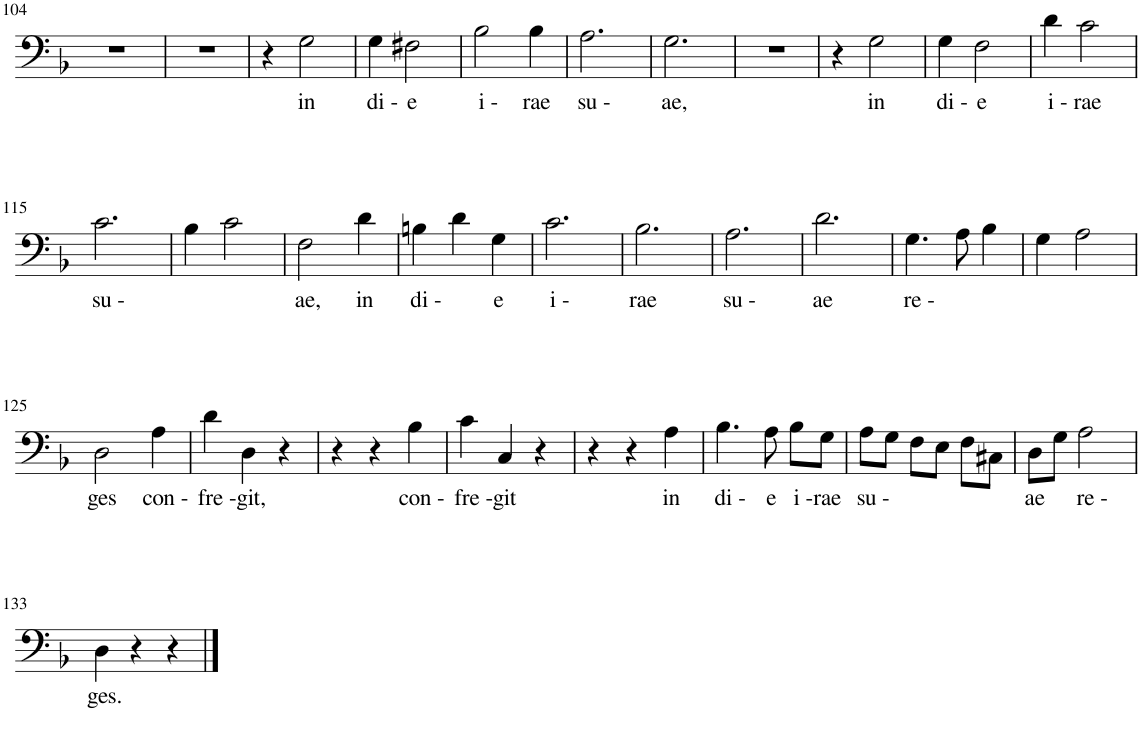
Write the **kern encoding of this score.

**kern	**text
*part1	*part1
*staff1	*staff1
*I"Baryton, Bass	*
*I'Bar.	*
!!LO:PB:g=z
*clefF4	*
*k[b-]	*
*M3/4	*
=104	=104
2.r	.
=105	=105
2.r	.
=106	=106
4r	.
!	!LO:LY:b
2G\	in
=107	=107
!	!LO:LY:b
4G\	di -
!	!LO:LY:b
2F#X\	e
=108	=108
!	!LO:LY:b
2B-\	i -
!	!LO:LY:b
4B-\	rae
=109	=109
!	!LO:LY:b
2.A\	su -
=110	=110
!	!LO:LY:b
2.G\	ae,
=111	=111
2.r	.
=112	=112
4r	.
!	!LO:LY:b
2G\	in
=113	=113
!	!LO:LY:b
4G\	di -
!	!LO:LY:b
2F\	e
=114	=114
!	!LO:LY:b
4d\	i -
!	!LO:LY:b
2c\	rae
!!LO:LB:g=z
=115	=115
!	!LO:LY:b
2.c\	su -
=116	=116
4B-\	.
2c\	.
=117	=117
!	!LO:LY:b
2F\	ae,
!	!LO:LY:b
4d\	in
=118	=118
!	!LO:LY:b
4Bn\	di -
4d\	.
!	!LO:LY:b
4G\	e
=119	=119
!	!LO:LY:b
2.c\	i -
=120	=120
!	!LO:LY:b
2.B-\	rae
=121	=121
!	!LO:LY:b
2.A\	su -
=122	=122
!	!LO:LY:b
2.d\	ae
=123	=123
!	!LO:LY:b
4.G\	re -
8A\	.
4B-\	.
=124	=124
4G\	.
2A\	.
!!LO:LB:g=z
=125	=125
!	!LO:LY:b
2D\	ges
!	!LO:LY:b
4A\	con -
=126	=126
!	!LO:LY:b
4d\	fre -
!	!LO:LY:b
4D\	git,
4r	.
=127	=127
4r	.
4r	.
!	!LO:LY:b
4B-\	con -
=128	=128
!	!LO:LY:b
4c\	fre -
!	!LO:LY:b
4C/	git
4r	.
=129	=129
4r	.
4r	.
!	!LO:LY:b
4A\	in
=130	=130
!	!LO:LY:b
4.B-\	di -
!	!LO:LY:b
8A\	e
!	!LO:LY:b
8B-\L	i -
!	!LO:LY:b
8G\J	rae
=131	=131
!	!LO:LY:b
8A\L	su -
8G\J	.
8F\L	.
8E\J	.
8F\L	.
8C#X\J	.
=132	=132
!	!LO:LY:b
8D\L	ae
8G\J	.
!	!LO:LY:b
2A\	re -
!!LO:LB:g=z
=133	=133
!	!LO:LY:b
4D\	ges.
4r	.
4r	.
==	==
*-	*-
